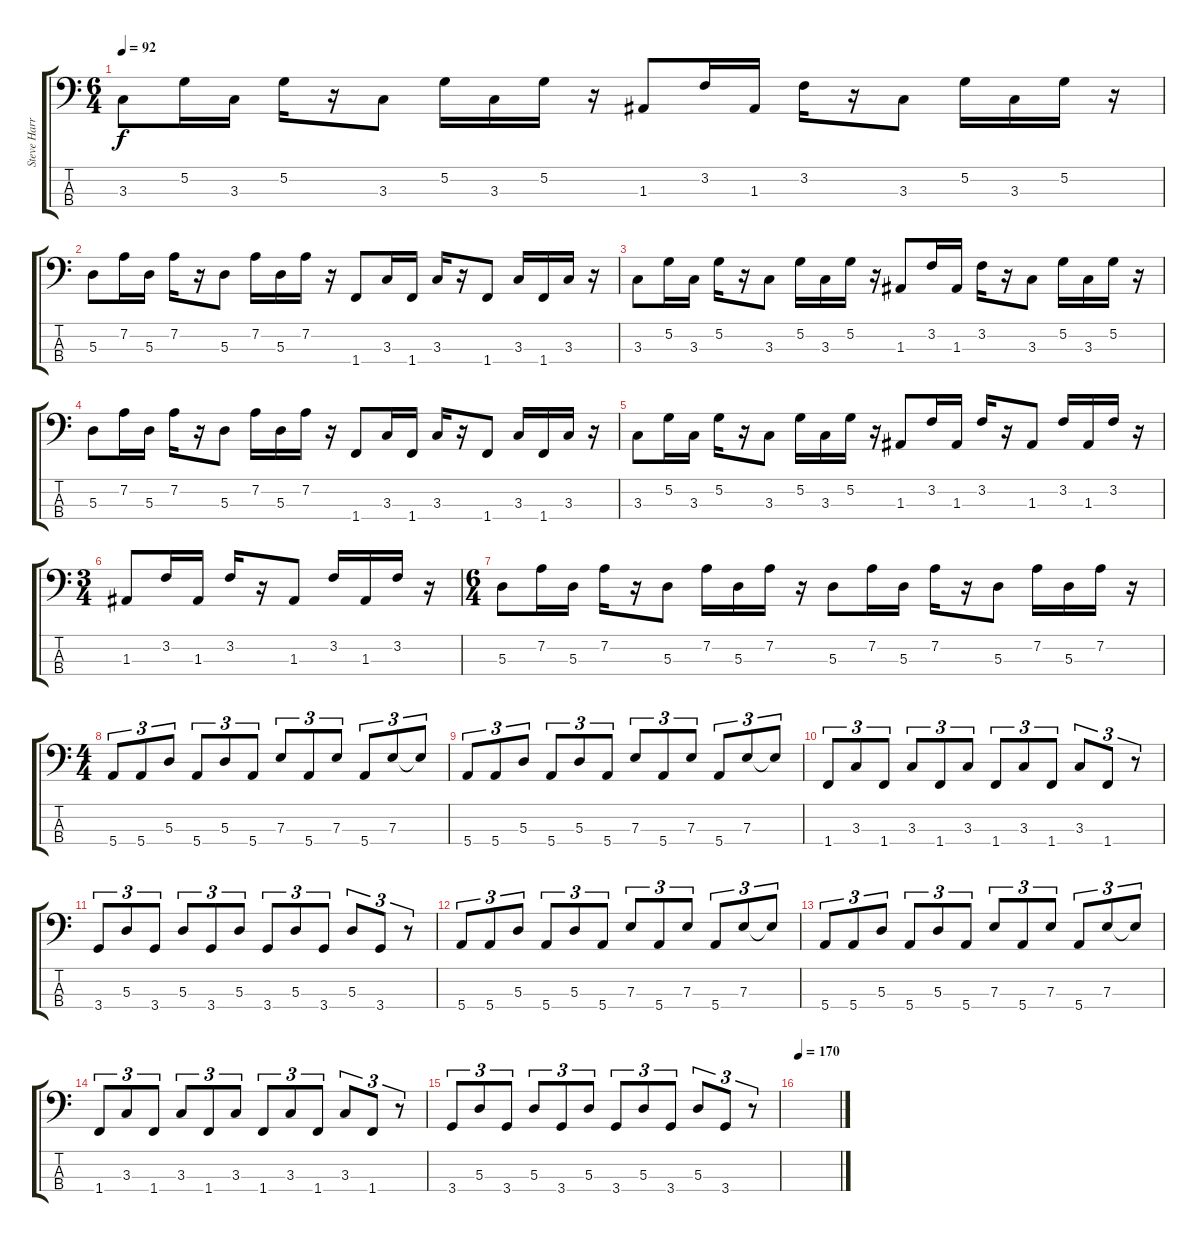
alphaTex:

\track ("Steve Harris" "Steve Harr") {instrument acousticbass}
\staff {score tabs}
\tuning (G2 D2 A1 E1) {hide}
\ts (6 4)
\tempo 92
\clef f4
\ks c
3.3.8{dy f} 5.2.16 3.3.16 5.2.16 r.16 3.3.8 5.2.16 3.3.16 5.2.16 r.16 1.3.8 3.2.16 1.3.16 3.2.16 r.16 3.3.8 5.2.16 3.3.16 5.2.16 r.16 |
5.3.8 7.2.16 5.3.16 7.2.16 r.16 5.3.8 7.2.16 5.3.16 7.2.16 r.16 1.4.8 3.3.16 1.4.16 3.3.16 r.16 1.4.8 3.3.16 1.4.16 3.3.16 r.16 |
3.3.8 5.2.16 3.3.16 5.2.16 r.16 3.3.8 5.2.16 3.3.16 5.2.16 r.16 1.3.8 3.2.16 1.3.16 3.2.16 r.16 3.3.8 5.2.16 3.3.16 5.2.16 r.16 |
5.3.8 7.2.16 5.3.16 7.2.16 r.16 5.3.8 7.2.16 5.3.16 7.2.16 r.16 1.4.8 3.3.16 1.4.16 3.3.16 r.16 1.4.8 3.3.16 1.4.16 3.3.16 r.16 |
3.3.8 5.2.16 3.3.16 5.2.16 r.16 3.3.8 5.2.16 3.3.16 5.2.16 r.16 1.3.8 3.2.16 1.3.16 3.2.16 r.16 1.3.8 3.2.16 1.3.16 3.2.16 r.16 |
\ts (3 4)
1.3.8 3.2.16 1.3.16 3.2.16 r.16 1.3.8 3.2.16 1.3.16 3.2.16 r.16 |
\ts (6 4)
5.3.8 7.2.16 5.3.16 7.2.16 r.16 5.3.8 7.2.16 5.3.16 7.2.16 r.16 5.3.8 7.2.16 5.3.16 7.2.16 r.16 5.3.8 7.2.16 5.3.16 7.2.16 r.16 |
\ts (4 4)
5.4.8{tu (3 2)} 5.4.8{tu (3 2)} 5.3.8{tu (3 2)} 5.4.8{tu (3 2)} 5.3.8{tu (3 2)} 5.4.8{tu (3 2)} 7.3.8{tu (3 2)} 5.4.8{tu (3 2)} 7.3.8{tu (3 2)} 5.4.8{tu (3 2)} 7.3.8{tu (3 2)} 7.3{t}.8{tu (3 2)} |
5.4.8{tu (3 2)} 5.4.8{tu (3 2)} 5.3.8{tu (3 2)} 5.4.8{tu (3 2)} 5.3.8{tu (3 2)} 5.4.8{tu (3 2)} 7.3.8{tu (3 2)} 5.4.8{tu (3 2)} 7.3.8{tu (3 2)} 5.4.8{tu (3 2)} 7.3.8{tu (3 2)} 7.3{t}.8{tu (3 2)} |
1.4.8{tu (3 2)} 3.3.8{tu (3 2)} 1.4.8{tu (3 2)} 3.3.8{tu (3 2)} 1.4.8{tu (3 2)} 3.3.8{tu (3 2)} 1.4.8{tu (3 2)} 3.3.8{tu (3 2)} 1.4.8{tu (3 2)} 3.3.8{tu (3 2)} 1.4.8{tu (3 2)} r.8{tu (3 2)} |
3.4.8{tu (3 2)} 5.3.8{tu (3 2)} 3.4.8{tu (3 2)} 5.3.8{tu (3 2)} 3.4.8{tu (3 2)} 5.3.8{tu (3 2)} 3.4.8{tu (3 2)} 5.3.8{tu (3 2)} 3.4.8{tu (3 2)} 5.3.8{tu (3 2)} 3.4.8{tu (3 2)} r.8{tu (3 2)} |
5.4.8{tu (3 2)} 5.4.8{tu (3 2)} 5.3.8{tu (3 2)} 5.4.8{tu (3 2)} 5.3.8{tu (3 2)} 5.4.8{tu (3 2)} 7.3.8{tu (3 2)} 5.4.8{tu (3 2)} 7.3.8{tu (3 2)} 5.4.8{tu (3 2)} 7.3.8{tu (3 2)} 7.3{t}.8{tu (3 2)} |
5.4.8{tu (3 2)} 5.4.8{tu (3 2)} 5.3.8{tu (3 2)} 5.4.8{tu (3 2)} 5.3.8{tu (3 2)} 5.4.8{tu (3 2)} 7.3.8{tu (3 2)} 5.4.8{tu (3 2)} 7.3.8{tu (3 2)} 5.4.8{tu (3 2)} 7.3.8{tu (3 2)} 7.3{t}.8{tu (3 2)} |
1.4.8{tu (3 2)} 3.3.8{tu (3 2)} 1.4.8{tu (3 2)} 3.3.8{tu (3 2)} 1.4.8{tu (3 2)} 3.3.8{tu (3 2)} 1.4.8{tu (3 2)} 3.3.8{tu (3 2)} 1.4.8{tu (3 2)} 3.3.8{tu (3 2)} 1.4.8{tu (3 2)} r.8{tu (3 2)} |
3.4.8{tu (3 2)} 5.3.8{tu (3 2)} 3.4.8{tu (3 2)} 5.3.8{tu (3 2)} 3.4.8{tu (3 2)} 5.3.8{tu (3 2)} 3.4.8{tu (3 2)} 5.3.8{tu (3 2)} 3.4.8{tu (3 2)} 5.3.8{tu (3 2)} 3.4.8{tu (3 2)} r.8{tu (3 2)} |
\tempo 170
